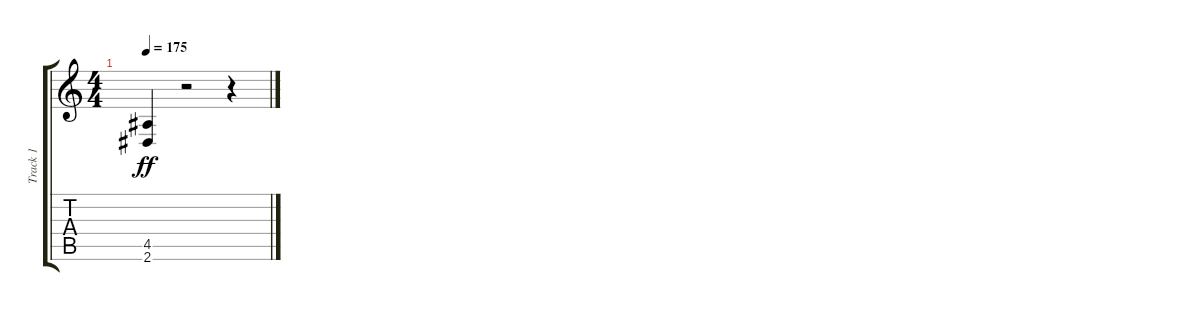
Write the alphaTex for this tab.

\track ("Track 1" "Track 1") {instrument distortionguitar}
\staff {score tabs}
\tuning (Db4 Ab3 E3 B2 Gb2 Db2) {hide}
\ts (4 4)
\tempo 175
\clef g2
\ks c
(4.5 2.6).4{dy ff} r.2 r.4
